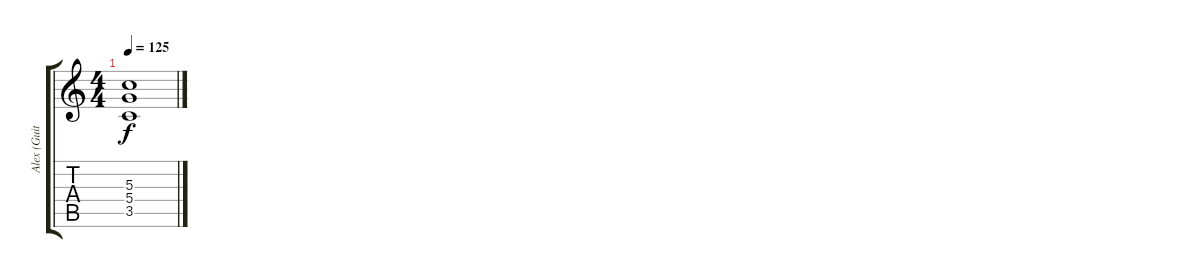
\track ("Alex (Guitar 1)" "Alex (Guit") {instrument distortionguitar}
\staff {score tabs}
\tuning (E4 B3 G3 D3 A2 E2) {hide}
\ts (4 4)
\tempo 125
\clef g2
\ks c
(5.3{t} 5.4{t} 3.5{t}).1{dy f}
